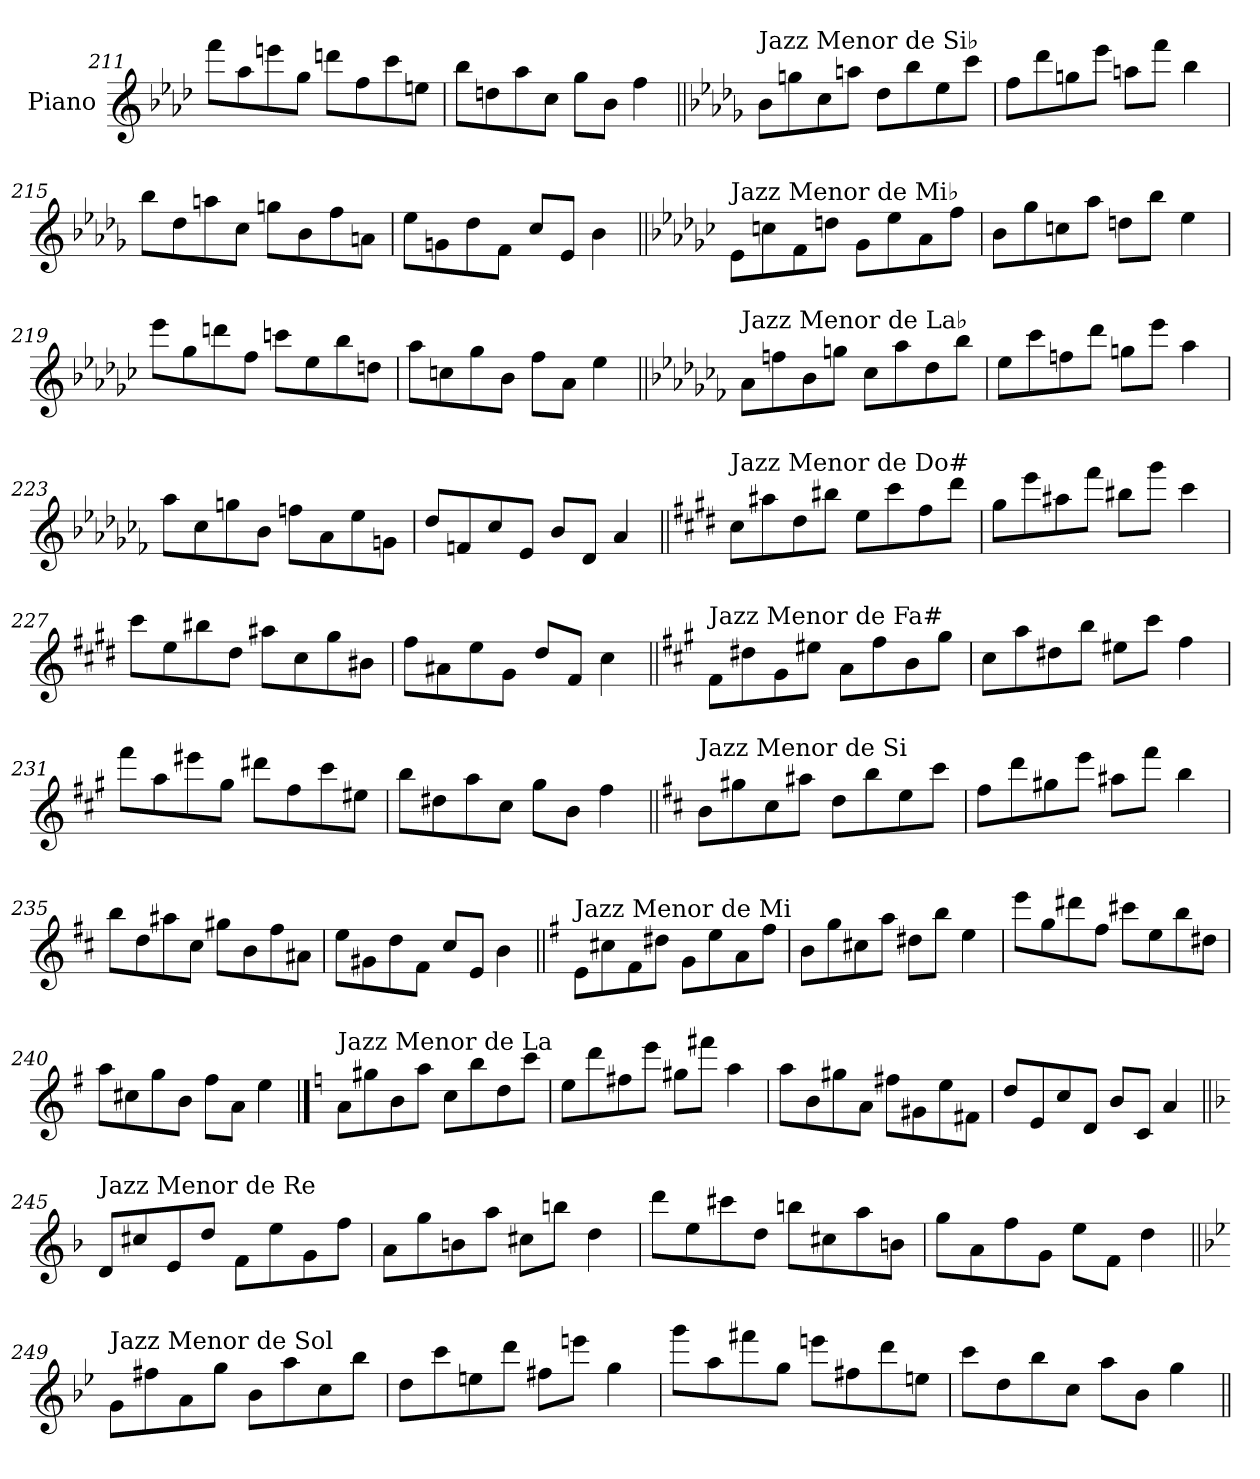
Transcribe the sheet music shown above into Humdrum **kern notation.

**kern
*part1
*staff1
*I"Piano
*I'Pno.
*clefG2
*k[b-e-a-d-]
=211
8fff\L
8aa-\
8eeen\
8gg\J
8dddn\L
8ff\
8ccc\
8een\J
=212
8bb-\L
8ddn\
8aa-\
8cc\J
8gg\L
8b-\J
4ff\
!!LO:LB:g=z
=213||
*k[b-e-a-d-g-]
!LO:TX:a:t=Jazz Menor de Si♭
8b-\L
8ggn\
8cc\
8aan\J
8dd-\L
8bb-\
8ee-\
8ccc\J
=214
8ff\L
8ddd-\
8ggn\
8eee-\J
8aan\L
8fff\J
4bb-\
=215
8bb-\L
8dd-\
8aan\
8cc\J
8ggn\L
8b-\
8ff\
8an\J
=216
8ee-\L
8gn\
8dd-\
8f\J
8cc/L
8e-/J
4b-\
!!LO:PB:g=z
=217||
*k[b-e-a-d-g-c-]
!LO:TX:a:t=Jazz Menor de Mi♭
8e-\L
8ccn\
8f\
8ddn\J
8g-\L
8ee-\
8a-\
8ff\J
=218
8b-\L
8gg-\
8ccn\
8aa-\J
8ddn\L
8bb-\J
4ee-\
=219
8eee-\L
8gg-\
8dddn\
8ff\J
8cccn\L
8ee-\
8bb-\
8ddn\J
=220
8aa-\L
8ccn\
8gg-\
8b-\J
8ff\L
8a-\J
4ee-\
!!LO:LB:g=z
=221||
*k[b-e-a-d-g-c-f-]
!LO:TX:a:t=Jazz Menor de La♭
8a-\L
8ffn\
8b-\
8ggn\J
8cc-\L
8aa-\
8dd-\
8bb-\J
=222
8ee-\L
8ccc-\
8ffn\
8ddd-\J
8ggn\L
8eee-\J
4aa-\
=223
8aa-\L
8cc-\
8ggn\
8b-\J
8ffn\L
8a-\
8ee-\
8gn\J
=224
8dd-/L
8fn/
8cc-/
8e-/J
8b-/L
8d-/J
4a-/
!!LO:LB:g=z
=225||
*k[f#c#g#d#]
!LO:TX:a:t=Jazz Menor de Do#
8cc#\L
8aa#X\
8dd#\
8bb#X\J
8ee\L
8ccc#\
8ff#\
8ddd#\J
=226
8gg#\L
8eee\
8aa#X\
8fff#\J
8bb#X\L
8ggg#\J
4ccc#\
=227
8ccc#\L
8ee\
8bb#X\
8dd#\J
8aa#X\L
8cc#\
8gg#\
8b#X\J
=228
8ff#\L
8a#X\
8ee\
8g#\J
8dd#/L
8f#/J
4cc#\
!!LO:LB:g=z
=229||
*k[f#c#g#]
!LO:TX:a:t=Jazz Menor de Fa#
8f#\L
8dd#X\
8g#\
8ee#X\J
8a\L
8ff#\
8b\
8gg#\J
=230
8cc#\L
8aa\
8dd#X\
8bb\J
8ee#X\L
8ccc#\J
4ff#\
=231
8fff#\L
8aa\
8eee#X\
8gg#\J
8ddd#X\L
8ff#\
8ccc#\
8ee#X\J
=232
8bb\L
8dd#X\
8aa\
8cc#\J
8gg#\L
8b\J
4ff#\
!!LO:LB:g=z
=233||
*k[f#c#]
!LO:TX:a:t=Jazz Menor de Si
8b\L
8gg#X\
8cc#\
8aa#X\J
8dd\L
8bb\
8ee\
8ccc#\J
=234
8ff#\L
8ddd\
8gg#X\
8eee\J
8aa#X\L
8fff#\J
4bb\
=235
8bb\L
8dd\
8aa#X\
8cc#\J
8gg#X\L
8b\
8ff#\
8a#X\J
=236
8ee\L
8g#X\
8dd\
8f#\J
8cc#/L
8e/J
4b\
!!LO:LB:g=z
=237||
*k[f#]
!LO:TX:a:t=Jazz Menor de Mi
8e\L
8cc#X\
8f#\
8dd#X\J
8g\L
8ee\
8a\
8ff#\J
=238
8b\L
8gg\
8cc#X\
8aa\J
8dd#X\L
8bb\J
4ee\
=239
8eee\L
8gg\
8ddd#X\
8ff#\J
8ccc#X\L
8ee\
8bb\
8dd#X\J
=240
8aa\L
8cc#X\
8gg\
8b\J
8ff#\L
8a\J
4ee\
!!LO:PB:g=z
==241
*k[]
!LO:TX:a:t=Jazz Menor de La
8a\L
8gg#X\
8b\
8aa\J
8cc\L
8bb\
8dd\
8ccc\J
=242
8ee\L
8ddd\
8ff#X\
8eee\J
8gg#X\L
8fff#X\J
4aa\
=243
8aa\L
8b\
8gg#X\
8a\J
8ff#X\L
8g#X\
8ee\
8f#X\J
=244
8dd/L
8e/
8cc/
8d/J
8b/L
8c/J
4a/
!!LO:LB:g=z
=245||
*k[b-]
!LO:TX:a:t=Jazz Menor de Re
8d/L
8cc#X/
8e/
8dd/J
8f\L
8ee\
8g\
8ff\J
=246
8a\L
8gg\
8bn\
8aa\J
8cc#X\L
8bbn\J
4dd\
=247
8ddd\L
8ee\
8ccc#X\
8dd\J
8bbn\L
8cc#X\
8aa\
8bn\J
=248
8gg\L
8a\
8ff\
8g\J
8ee\L
8f\J
4dd\
!!LO:LB:g=z
=249||
*k[b-e-]
!LO:TX:a:t=Jazz Menor de Sol
8g\L
8ff#X\
8a\
8gg\J
8b-\L
8aa\
8cc\
8bb-\J
=250
8dd\L
8ccc\
8een\
8ddd\J
8ff#X\L
8eeen\J
4gg\
=251
8ggg\L
8aa\
8fff#X\
8gg\J
8eeen\L
8ff#X\
8ddd\
8een\J
=252
8ccc\L
8dd\
8bb-\
8cc\J
8aa\L
8b-\J
4gg\
=||
*-
